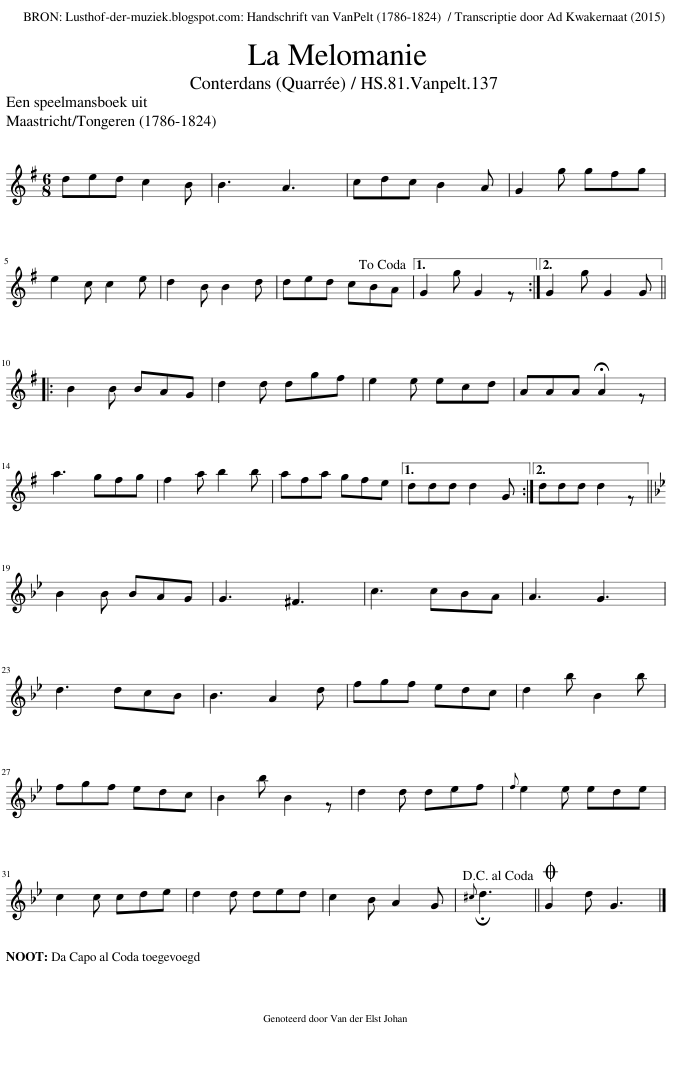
X:1
L:1/8
Q:1/4=180
M:6/8
I:linebreak $
K:G
V:1 treble
V:1
 ded c2 B | B3 A3 | cdc B2 A | G2 g gfg |$ e2 c c2 e | %5
 d2 B B2 d | ded cBA!dacoda! |1 G2 g G2 z :|2 G2 g G2 G |:$ B2 B BAG | %10
 d2 d dgf | e2 e ecd | AAA !fermata!A2 z |$ a3 gfg | f2 a b2 b | %15
 afa gfe |1 ddd d2 G :|2 ddd d2 z ||$[K:Bb] B2 B BAG | G3 ^F3 | %20
 c3 cBA | A3 G3 |$ d3 dcB | B3 A2 d | fgf edc | %25
 d2 b B2 b |$ fgf edc | B2 b B2 z | d2 d def |{f} e2 e ede |$ %30
 c2 c cde | d2 d ded | c2 B A2 G |{!fermata!^c} !fermata!d3!D.C.! ||O G2 d G3 |] %35
